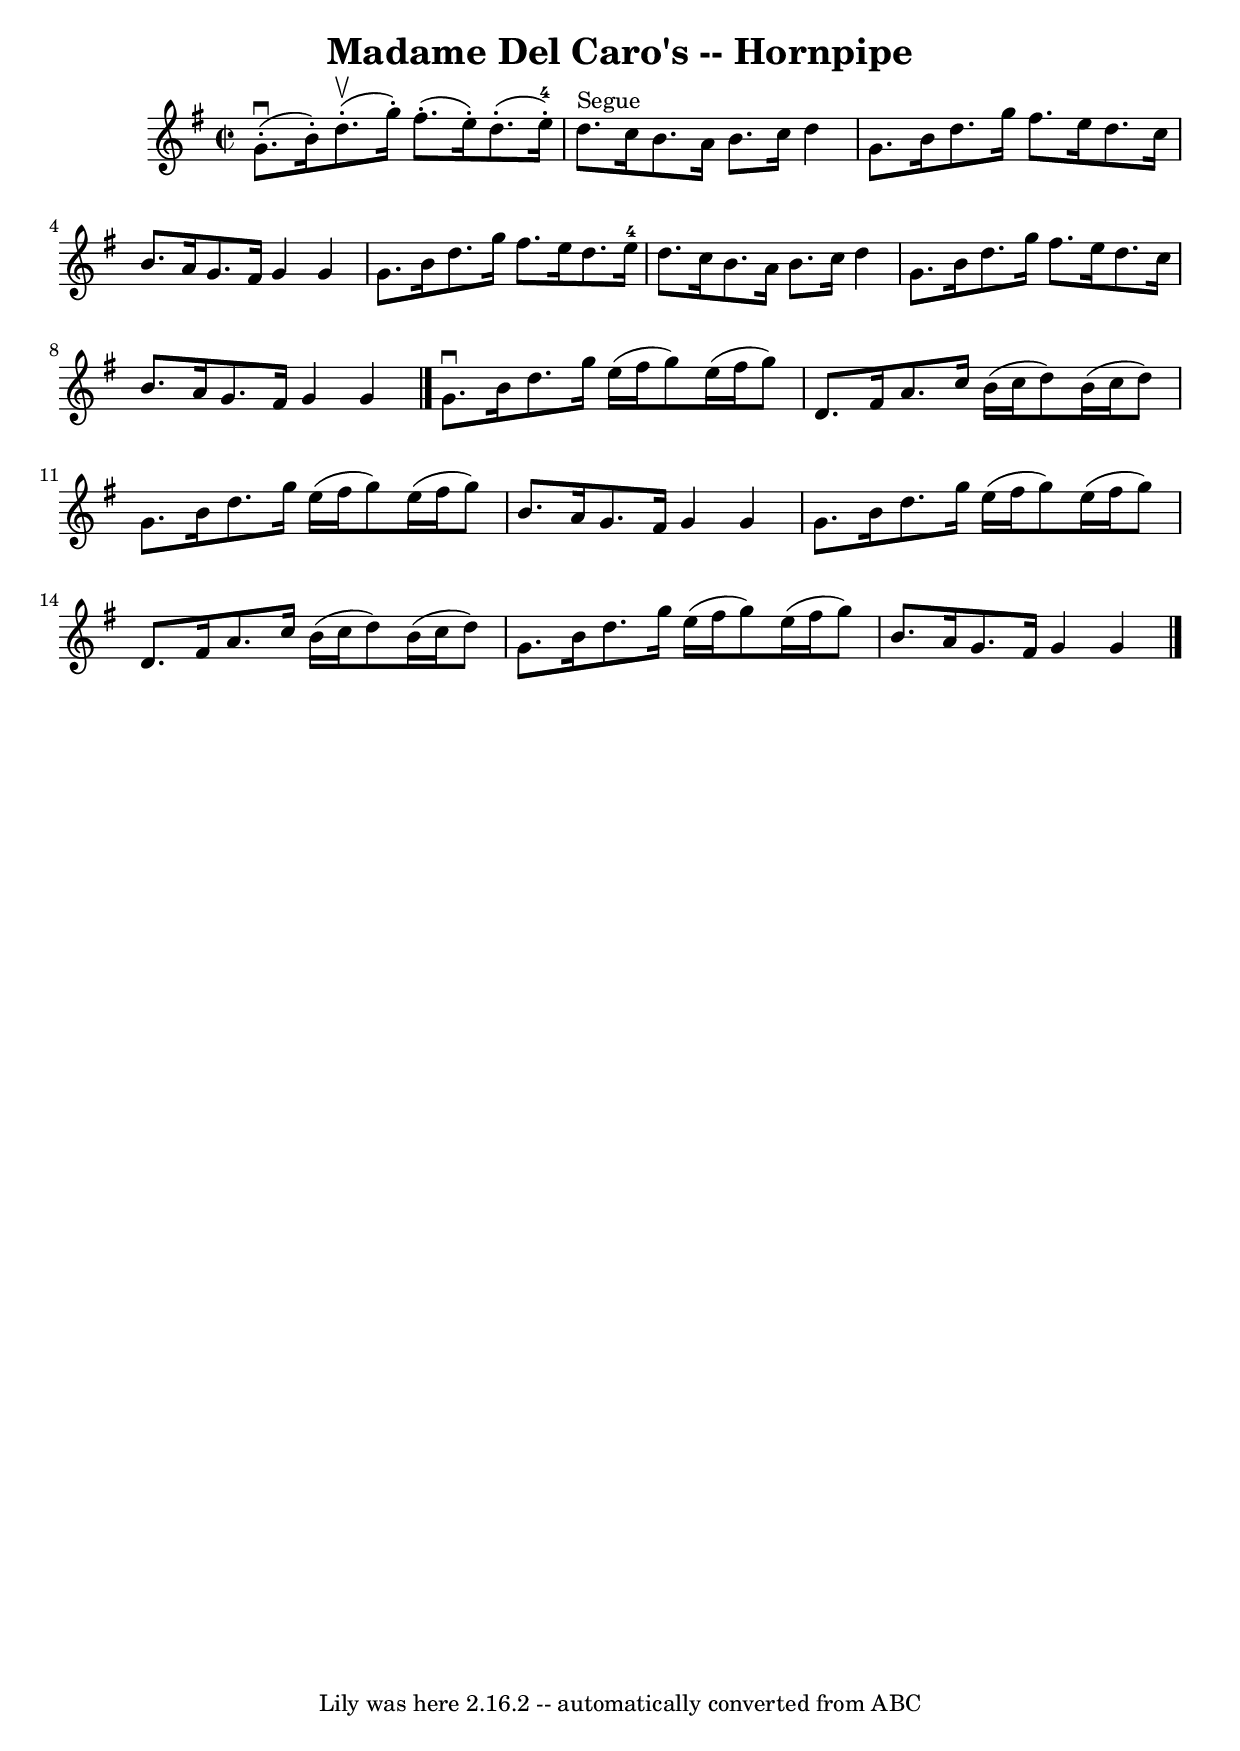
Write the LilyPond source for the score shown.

\version "2.7.40"
\include "Mammoth.ily"
\header {
	%% book = "Cole's 1000 Fiddle Tunes"
	crossRefNumber = "1"
	footnotes = ""
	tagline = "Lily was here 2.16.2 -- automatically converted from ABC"
	title = "Madame Del Caro's -- Hornpipe"
}
voicedefault =  {


\override Staff.TimeSignature #'style = #'C
 \time 2/2 
\key g \major g'8. (^\downbow-. b'16 -.) d''8. 
(^\upbow-. g''16 -.) fis''8. (-. e''16 -.) d''8. (-. e''16 
-4-.) |
 d''8.^"Segue" c''16 b'8. a'16 b'8. c''16    
d''4  |
 g'8. b'16 d''8. g''16 fis''8. e''16 d''8.  
 c''16  |
 b'8. a'16 g'8. fis'16 g'4 g'4  |
     
g'8. b'16 d''8. g''16 fis''8. e''16 d''8. e''16-4 
|
 d''8. c''16 b'8. a'16 b'8. c''16 d''4  |
    
 g'8. b'16 d''8. g''16 fis''8. e''16 d''8. c''16  |
 
 b'8. a'16 g'8. fis'16 g'4 g'4  \bar "|." g'8.^\downbow   
b'16 d''8. g''16 e''16 (fis''16 g''8) e''16 (fis''16    
g''8) |
 d'8. fis'16 a'8. c''16 b'16 (c''16 d''8  
-) b'16 (c''16 d''8) |
 g'8. b'16 d''8. g''16    
e''16 (fis''16 g''8) e''16 (fis''16 g''8) |
 b'8.   
 a'16 g'8. fis'16 g'4 g'4  |
 g'8. b'16 d''8.    
g''16 e''16 (fis''16 g''8) e''16 (fis''16 g''8) |
 
 d'8. fis'16 a'8. c''16 b'16 (c''16 d''8) b'16 (
c''16 d''8) |
 g'8. b'16 d''8. g''16 e''16 (
fis''16 g''8) e''16 (fis''16 g''8) |
 b'8. a'16    
g'8. fis'16 g'4 g'4  \bar "|."   
}

\score{
    <<

	\context Staff="default"
	{
	    \voicedefault 
	}

    >>
	\layout {
	}
	\midi {}
}
